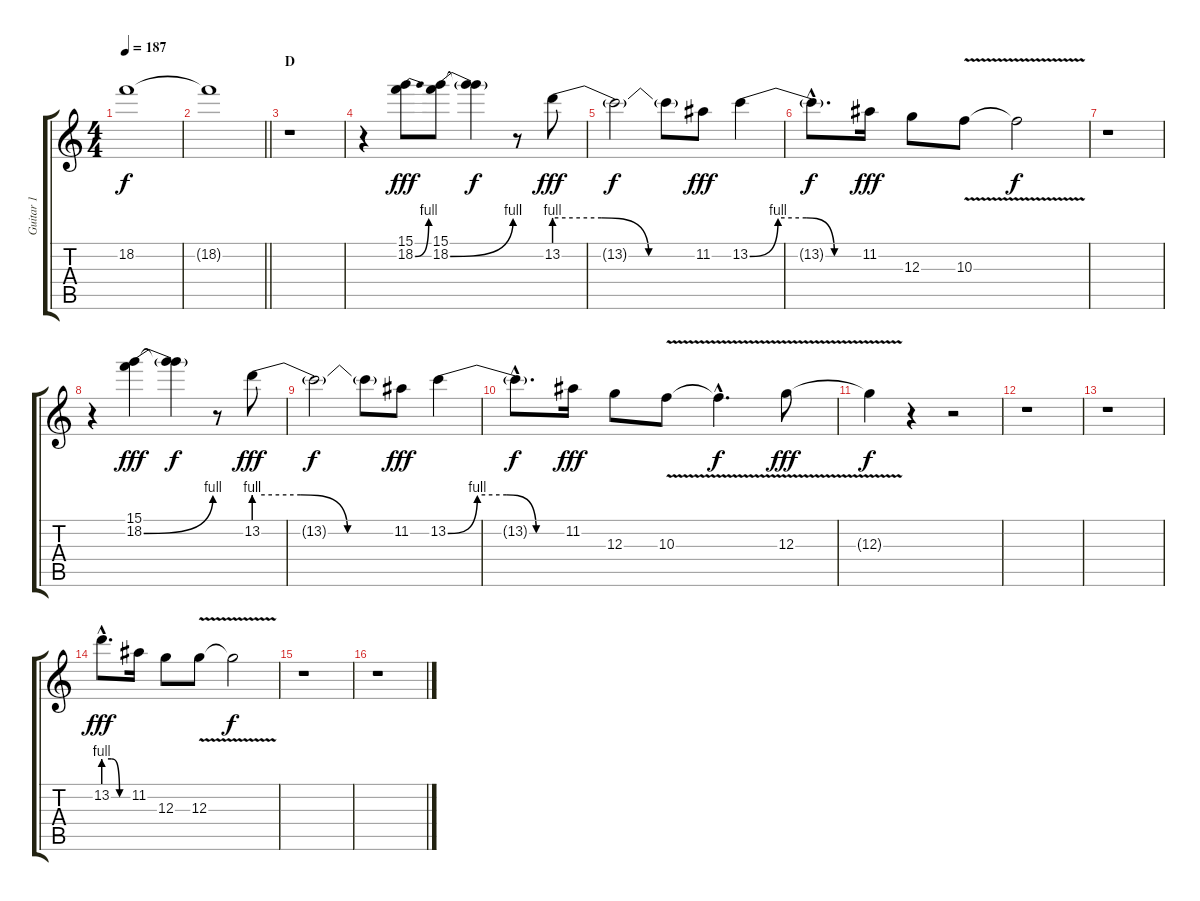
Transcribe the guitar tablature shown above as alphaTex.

\track ("Guitar 1" "Guitar 1") {instrument distortionguitar}
\staff {score tabs}
\tuning (E4 B3 G3 D3 A2 E2) {hide}
\ts (4 4)
\tempo 187
\clef g2
\ks c
18.2{t}.1{dy f} |
\barLineRight lightlight
18.2{t}.1 |
\section ("" "D")
r.1 |
r.4 (15.1 18.2{be (bend 0 0 60 4)}).8{dy fff} (15.1 18.2{be (bend 0 0 60 4)}).8 (15.1{t} 18.2{t}).4{dy f} r.8 13.2{be (custom 0 4 20 4 40 0 60 0)}.8{dy fff} |
13.2{t}.2{dy f} 13.2{t}.8 11.2.8{dy fff} 13.2{be (custom 0 0 15 4 30 4 45 0 60 0)}.4 |
13.2{hac t}.8{d dy f} 11.2.16{dy fff} 12.3.8 10.3{v}.8 10.3{t}.2{dy f} |
r.1 |
r.4 (15.1 18.2{be (bend 0 0 60 4)}).4{dy fff} (15.1{t} 18.2{t}).4{dy f} r.8 13.2{be (custom 0 4 20 4 40 0 60 0)}.8{dy fff} |
13.2{t}.2{dy f} 13.2{t}.8 11.2.8{dy fff} 13.2{be (custom 0 0 15 4 30 4 45 0 60 0)}.4 |
13.2{hac t}.8{d dy f} 11.2.16{dy fff} 12.3.8 10.3{v}.8 10.3{hac t}.4{d dy f} 12.3{v}.8{dy fff} |
12.3{t}.4{dy f} r.4 r.2 |
r.1 |
r.1 |
13.2{be (custom 0 4 20 4 40 0 60 0) hac}.8{d dy fff} 11.2.16 12.3.8 12.3{v}.8 12.3{t}.2{dy f} |
r.1 |
r.1
